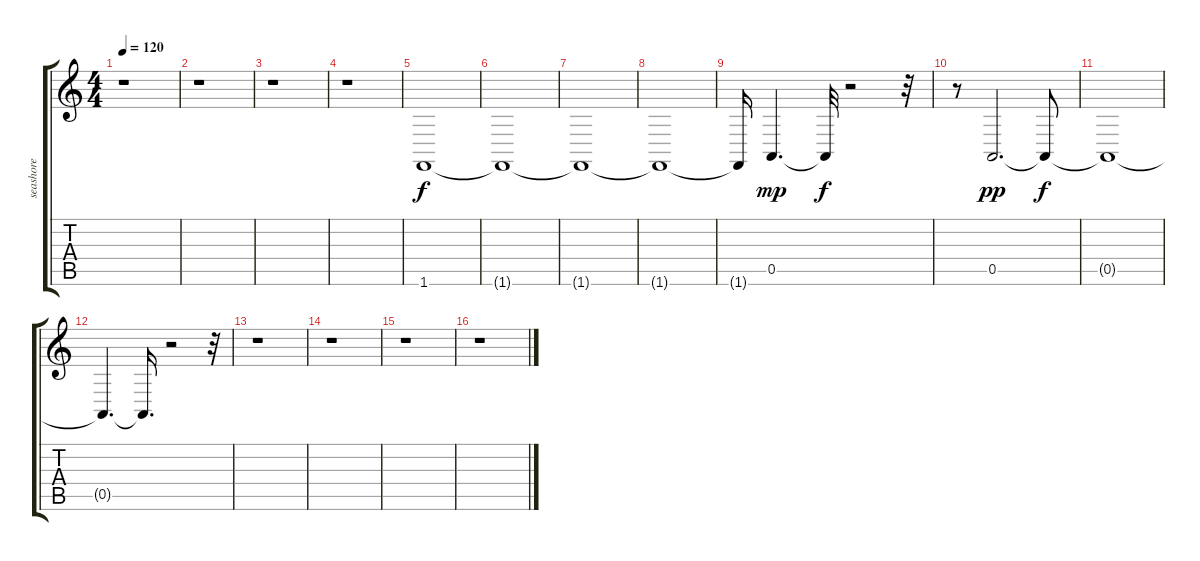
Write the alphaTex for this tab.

\track ("seashore" "seashore") {instrument seashore}
\staff {score tabs}
\tuning (E4 B3 G3 D3 A2 E2) {hide}
\ts (4 4)
\tempo 120
\clef g2
\ks c
r.1{dy f} |
r.1 |
r.1 |
r.1 |
1.6.1 |
1.6{t}.1 |
1.6{t}.1 |
1.6{t}.1 |
1.6{t}.16 0.5.4{d dy mp} 0.5{t}.32{dy f} r.2 r.32 |
r.8 0.5.2{d dy pp} 0.5{t}.8{dy f} |
0.5{t}.1 |
0.5{t}.4{d} 0.5{t}.16{d} r.2 r.32 |
r.1 |
r.1 |
r.1 |
r.1
